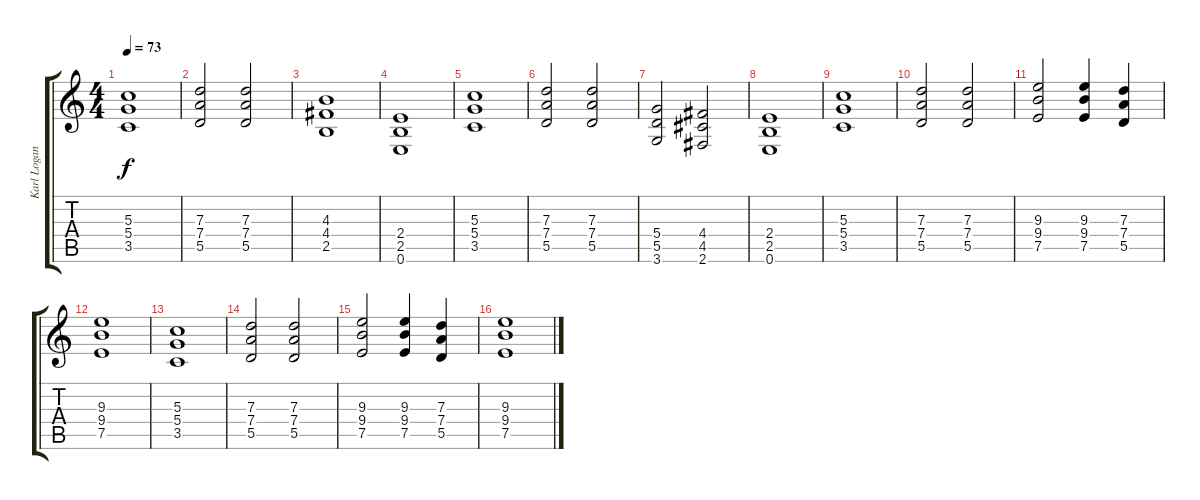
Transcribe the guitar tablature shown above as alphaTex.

\track ("Karl Logan" "Karl Logan") {instrument distortionguitar}
\staff {score tabs}
\tuning (E4 B3 G3 D3 A2 E2) {hide}
\ts (4 4)
\tempo 73
\clef g2
\ks c
(5.3 5.4 3.5).1{dy f} |
(7.3 7.4 5.5).2 (7.3 7.4 5.5).2 |
(4.3 4.4 2.5).1 |
(2.4 2.5 0.6).1 |
(5.3 5.4 3.5).1 |
(7.3 7.4 5.5).2 (7.3 7.4 5.5).2 |
(5.4 5.5 3.6).2 (4.4 4.5 2.6).2 |
(2.4 2.5 0.6).1 |
(5.3 5.4 3.5).1 |
(7.3 7.4 5.5).2 (7.3 7.4 5.5).2 |
(9.3 9.4 7.5).2 (9.3 9.4 7.5).4 (7.3 7.4 5.5).4 |
(9.3 9.4 7.5).1 |
(5.3 5.4 3.5).1 |
(7.3 7.4 5.5).2 (7.3 7.4 5.5).2 |
(9.3 9.4 7.5).2 (9.3 9.4 7.5).4 (7.3 7.4 5.5).4 |
(9.3 9.4 7.5).1
